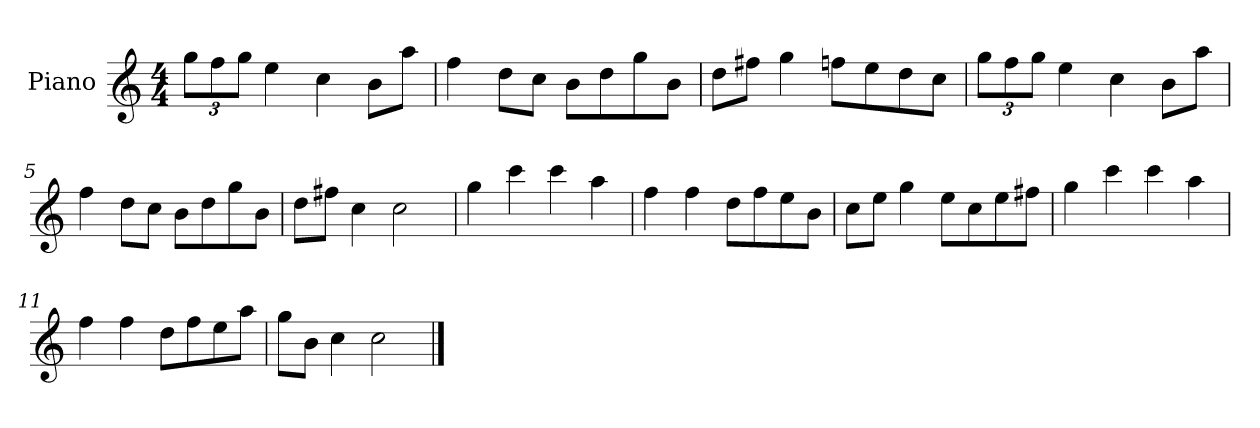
**kern
*part1
*staff1
*I"Piano
*I'P-no
*clefG2
*k[]
*M4/4
*MM90
*Xbrackettup
=1
12gg\L
12ff\
12gg\J
4ee\
4cc\
8b\L
8aa\J
=2
4ff\
8dd\L
8cc\J
8b\L
8dd\
8gg\
8b\J
=3
8dd\L
8ff#X\J
4gg\
8ffn\L
8ee\
8dd\
8cc\J
=4
12gg\L
12ff\
12gg\J
4ee\
4cc\
8b\L
8aa\J
=5
4ff\
8dd\L
8cc\J
8b\L
8dd\
8gg\
8b\J
!!LO:LB:g=z
=6
8dd\L
8ff#X\J
4cc\
2cc\
=7
4gg\
4ccc\
4ccc\
4aa\
=8
4ff\
4ff\
8dd\L
8ff\
8ee\
8b\J
=9
8cc\L
8ee\J
4gg\
8ee\L
8cc\
8ee\
8ff#X\J
=10
4gg\
4ccc\
4ccc\
4aa\
=11
4ff\
4ff\
8dd\L
8ff\
8ee\
8aa\J
=12
8gg\L
8b\J
4cc\
2cc\
==
*-
